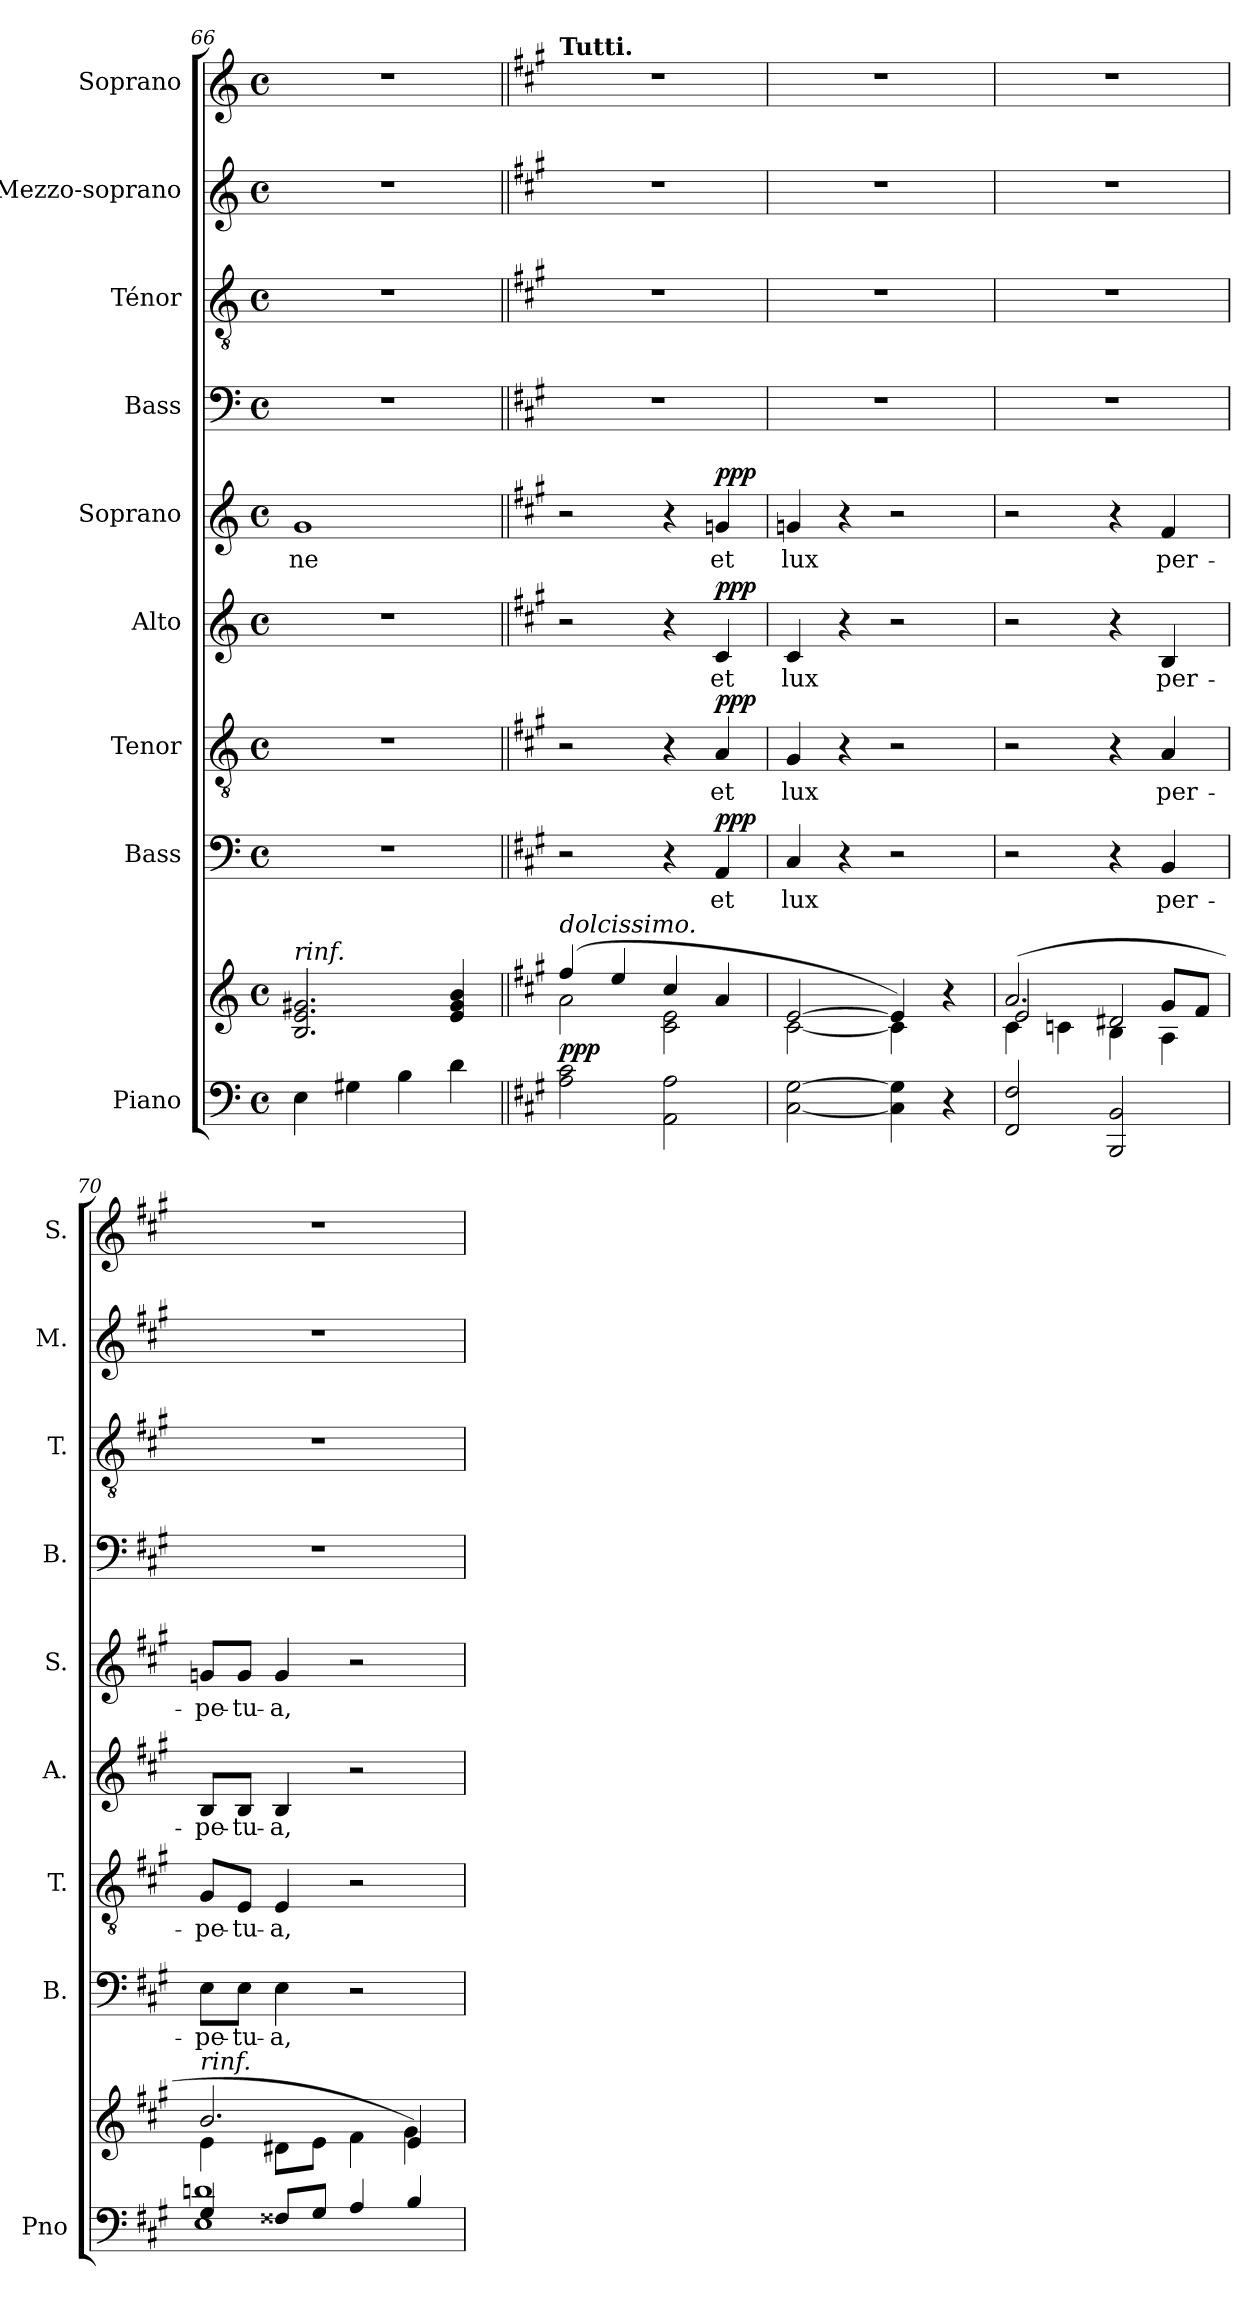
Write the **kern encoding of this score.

**kern	**kern	**dynam	**kern	**text	**dynam	**kern	**text	**dynam	**kern	**text	**dynam	**kern	**text	**dynam	**kern	**kern	**kern	**kern
*part9	*part9	*part9	*part8	*part8	*part8	*part7	*part7	*part7	*part6	*part6	*part6	*part5	*part5	*part5	*part4	*part3	*part2	*part1
*staff10	*staff9	*staff9/10	*staff8	*staff8	*staff8	*staff7	*staff7	*staff7	*staff6	*staff6	*staff6	*staff5	*staff5	*staff5	*staff4	*staff3	*staff2	*staff1
*I"Piano	*	*	*I"Bass	*	*	*I"Tenor	*	*	*I"Alto	*	*	*I"Soprano	*	*	*I"Bass	*I"Ténor	*I"Mezzo-soprano	*I"Soprano
*I'Pno	*	*	*I'B.	*	*	*I'T.	*	*	*I'A.	*	*	*I'S.	*	*	*I'B.	*I'T.	*I'M.	*I'S.
*clefF4	*clefG2	*	*clefF4	*	*	*clefGv2	*	*	*clefG2	*	*	*clefG2	*	*	*clefF4	*clefGv2	*clefG2	*clefG2
*	*	*	*	*	*	*	*	*	*	*	*	*ITrd2c3	*	*	*	*	*	*
*k[]	*k[]	*	*k[]	*	*	*k[]	*	*	*k[]	*	*	*k[f#c#g#]	*	*	*k[]	*k[]	*k[]	*k[]
*M4/4	*M4/4	*	*M4/4	*	*	*M4/4	*	*	*M4/4	*	*	*M4/4	*	*	*M4/4	*M4/4	*M4/4	*M4/4
*met(c)	*met(c)	*	*met(c)	*	*	*met(c)	*	*	*met(c)	*	*	*met(c)	*	*	*met(c)	*met(c)	*met(c)	*met(c)
=66	=66	=66	=66	=66	=66	=66	=66	=66	=66	=66	=66	=66	=66	=66	=66	=66	=66	=66
!	!LO:TX:a:i:t=rinf.	!	!	!	!	!	!	!	!	!	!	!	!	!	!	!	!	!
!	!	!	!	!	!	!	!	!	!	!	!	!	!LO:LY:b	!	!	!	!	!
4E\	2.B/ 2.e/ 2.g#X/	.	1r	.	.	1r	.	.	1r	.	.	1ei	-ne	.	1r	1r	1r	1r
4G#X\	.	.	.	.	.	.	.	.	.	.	.	.	.	.	.	.	.	.
4B\	.	.	.	.	.	.	.	.	.	.	.	.	.	.	.	.	.	.
4d\	4e/ 4g#/ 4b/	.	.	.	.	.	.	.	.	.	.	.	.	.	.	.	.	.
=67||	=67||	=67||	=67||	=67||	=67||	=67||	=67||	=67||	=67||	=67||	=67||	=67||	=67||	=67||	=67||	=67||	=67||	=67||
*k[f#c#g#]	*k[f#c#g#]	*	*k[f#c#g#]	*	*	*k[f#c#g#]	*	*	*k[f#c#g#]	*	*	*k[f#c#g#d#a#e#]	*	*	*k[f#c#g#]	*k[f#c#g#]	*k[f#c#g#]	*k[f#c#g#]
*	*^	*	*	*	*	*	*	*	*	*	*	*	*	*	*	*	*	*
!	!	!	!	!	!	!	!	!	!	!	!	!	!	!	!	!	!	!	!LO:TX:a:B:t=Tutti.
!	!LO:TX:a:i:t=dolcissimo.	!	!	!	!	!	!	!	!	!	!	!	!	!	!	!	!	!	!
!	!	!	!LO:DY:a=2	!	!	!	!	!	!	!	!	!	!	!	!	!	!	!	!
2A\ 2c#\	(4ff#/	2a\	ppp	2r	.	.	2r	.	.	2r	.	.	2r	.	.	1r	1r	1r	1r
.	4ee/	.	.	.	.	.	.	.	.	.	.	.	.	.	.	.	.	.	.
2AA\ 2A\	4cc#/	2c#\ 2e\	.	4r	.	.	4r	.	.	4r	.	.	4r	.	.	.	.	.	.
!	!	!	!	!	!LO:LY:b	!LO:DY:a	!	!LO:LY:b	!LO:DY:a	!	!LO:LY:b	!LO:DY:a	!	!LO:LY:b	!LO:DY:a	!	!	!	!
.	4a/	.	.	4AA/	et	ppp	4A/	et	ppp	4c#/	et	ppp	4eni/	et	ppp	.	.	.	.
=68	=68	=68	=68	=68	=68	=68	=68	=68	=68	=68	=68	=68	=68	=68	=68	=68	=68	=68	=68
!	!	!	!	!	!LO:LY:b	!	!	!LO:LY:b	!	!	!LO:LY:b	!	!	!LO:LY:b	!	!	!	!	!
[2C#\ [2G#\	[2e/	[2c#\	.	4C#/	lux	.	4G#/	lux	.	4c#/	lux	.	4eni/	lux	.	1r	1r	1r	1r
.	.	.	.	4r	.	.	4r	.	.	4r	.	.	4r	.	.	.	.	.	.
4C#\] 4G#\]	4e/])	4c#\]	.	2r	.	.	2r	.	.	2r	.	.	2r	.	.	.	.	.	.
4r	4r	4ryy	.	.	.	.	.	.	.	.	.	.	.	.	.	.	.	.	.
=69	=69	=69	=69	=69	=69	=69	=69	=69	=69	=69	=69	=69	=69	=69	=69	=69	=69	=69	=69
*	*	*^	*	*	*	*	*	*	*	*	*	*	*	*	*	*	*	*	*
2FF#/ 2F#/	(2.a/	4c#\	2e/	.	2r	.	.	2r	.	.	2r	.	.	2r	.	.	1r	1r	1r	1r
.	.	4cn\	.	.	.	.	.	.	.	.	.	.	.	.	.	.	.	.	.	.
2BBB/ 2BB/	.	4B\	2d#X/	.	4r	.	.	4r	.	.	4r	.	.	4r	.	.	.	.	.	.
!	!	!	!	!	!	!LO:LY:b	!	!	!LO:LY:b	!	!	!LO:LY:b	!	!	!LO:LY:b	!	!	!	!	!
.	8g#/L	4A\	.	.	4BB/	per-	.	4A/	per-	.	4B/	per-	.	4d#i/	per-	.	.	.	.	.
.	8f#/J	.	.	.	.	.	.	.	.	.	.	.	.	.	.	.	.	.	.	.
*	*	*v	*v	*	*	*	*	*	*	*	*	*	*	*	*	*	*	*	*	*
=70	=70	=70	=70	=70	=70	=70	=70	=70	=70	=70	=70	=70	=70	=70	=70	=70	=70	=70	=70
*^	*	*	*	*	*	*	*	*	*	*	*	*	*	*	*	*	*	*	*
!	!	!LO:TX:a:i:t=rinf.	!	!	!	!	!	!	!	!	!	!	!	!	!	!	!	!	!	!
!	!	!	!	!	!	!LO:LY:b	!	!	!LO:LY:b	!	!	!LO:LY:b	!	!	!LO:LY:b	!	!	!	!	!
4G#/	1E 1dn	2.b/	4e\	.	8E\L	-pe-	.	8G#/L	-pe-	.	8B/L	-pe-	.	8eni/L	-pe-	.	1r	1r	1r	1r
!	!	!	!	!	!	!LO:LY:b	!	!	!LO:LY:b	!	!	!LO:LY:b	!	!	!LO:LY:b	!	!	!	!	!
.	.	.	.	.	8E\J	-tu-	.	8E/J	-tu-	.	8B/J	-tu-	.	8ei/J	-tu-	.	.	.	.	.
!	!	!	!	!	!	!LO:LY:b	!	!	!LO:LY:b	!	!	!LO:LY:b	!	!	!LO:LY:b	!	!	!	!	!
8F##X/L	.	.	8d#X\L	.	4E\	-a,	.	4E/	-a,	.	4B/	-a,	.	4ei/	-a,	.	.	.	.	.
8G#/J	.	.	8e\J	.	.	.	.	.	.	.	.	.	.	.	.	.	.	.	.	.
4A/	.	.	4f#\	.	2r	.	.	2r	.	.	2r	.	.	2r	.	.	.	.	.	.
4B/	.	4e/)	4g#\	.	.	.	.	.	.	.	.	.	.	.	.	.	.	.	.	.
*v	*v	*	*	*	*	*	*	*	*	*	*	*	*	*	*	*	*	*	*	*
*	*v	*v	*	*	*	*	*	*	*	*	*	*	*	*	*	*	*	*	*
=	=	=	=	=	=	=	=	=	=	=	=	=	=	=	=	=	=	=
*-	*-	*-	*-	*-	*-	*-	*-	*-	*-	*-	*-	*-	*-	*-	*-	*-	*-	*-
